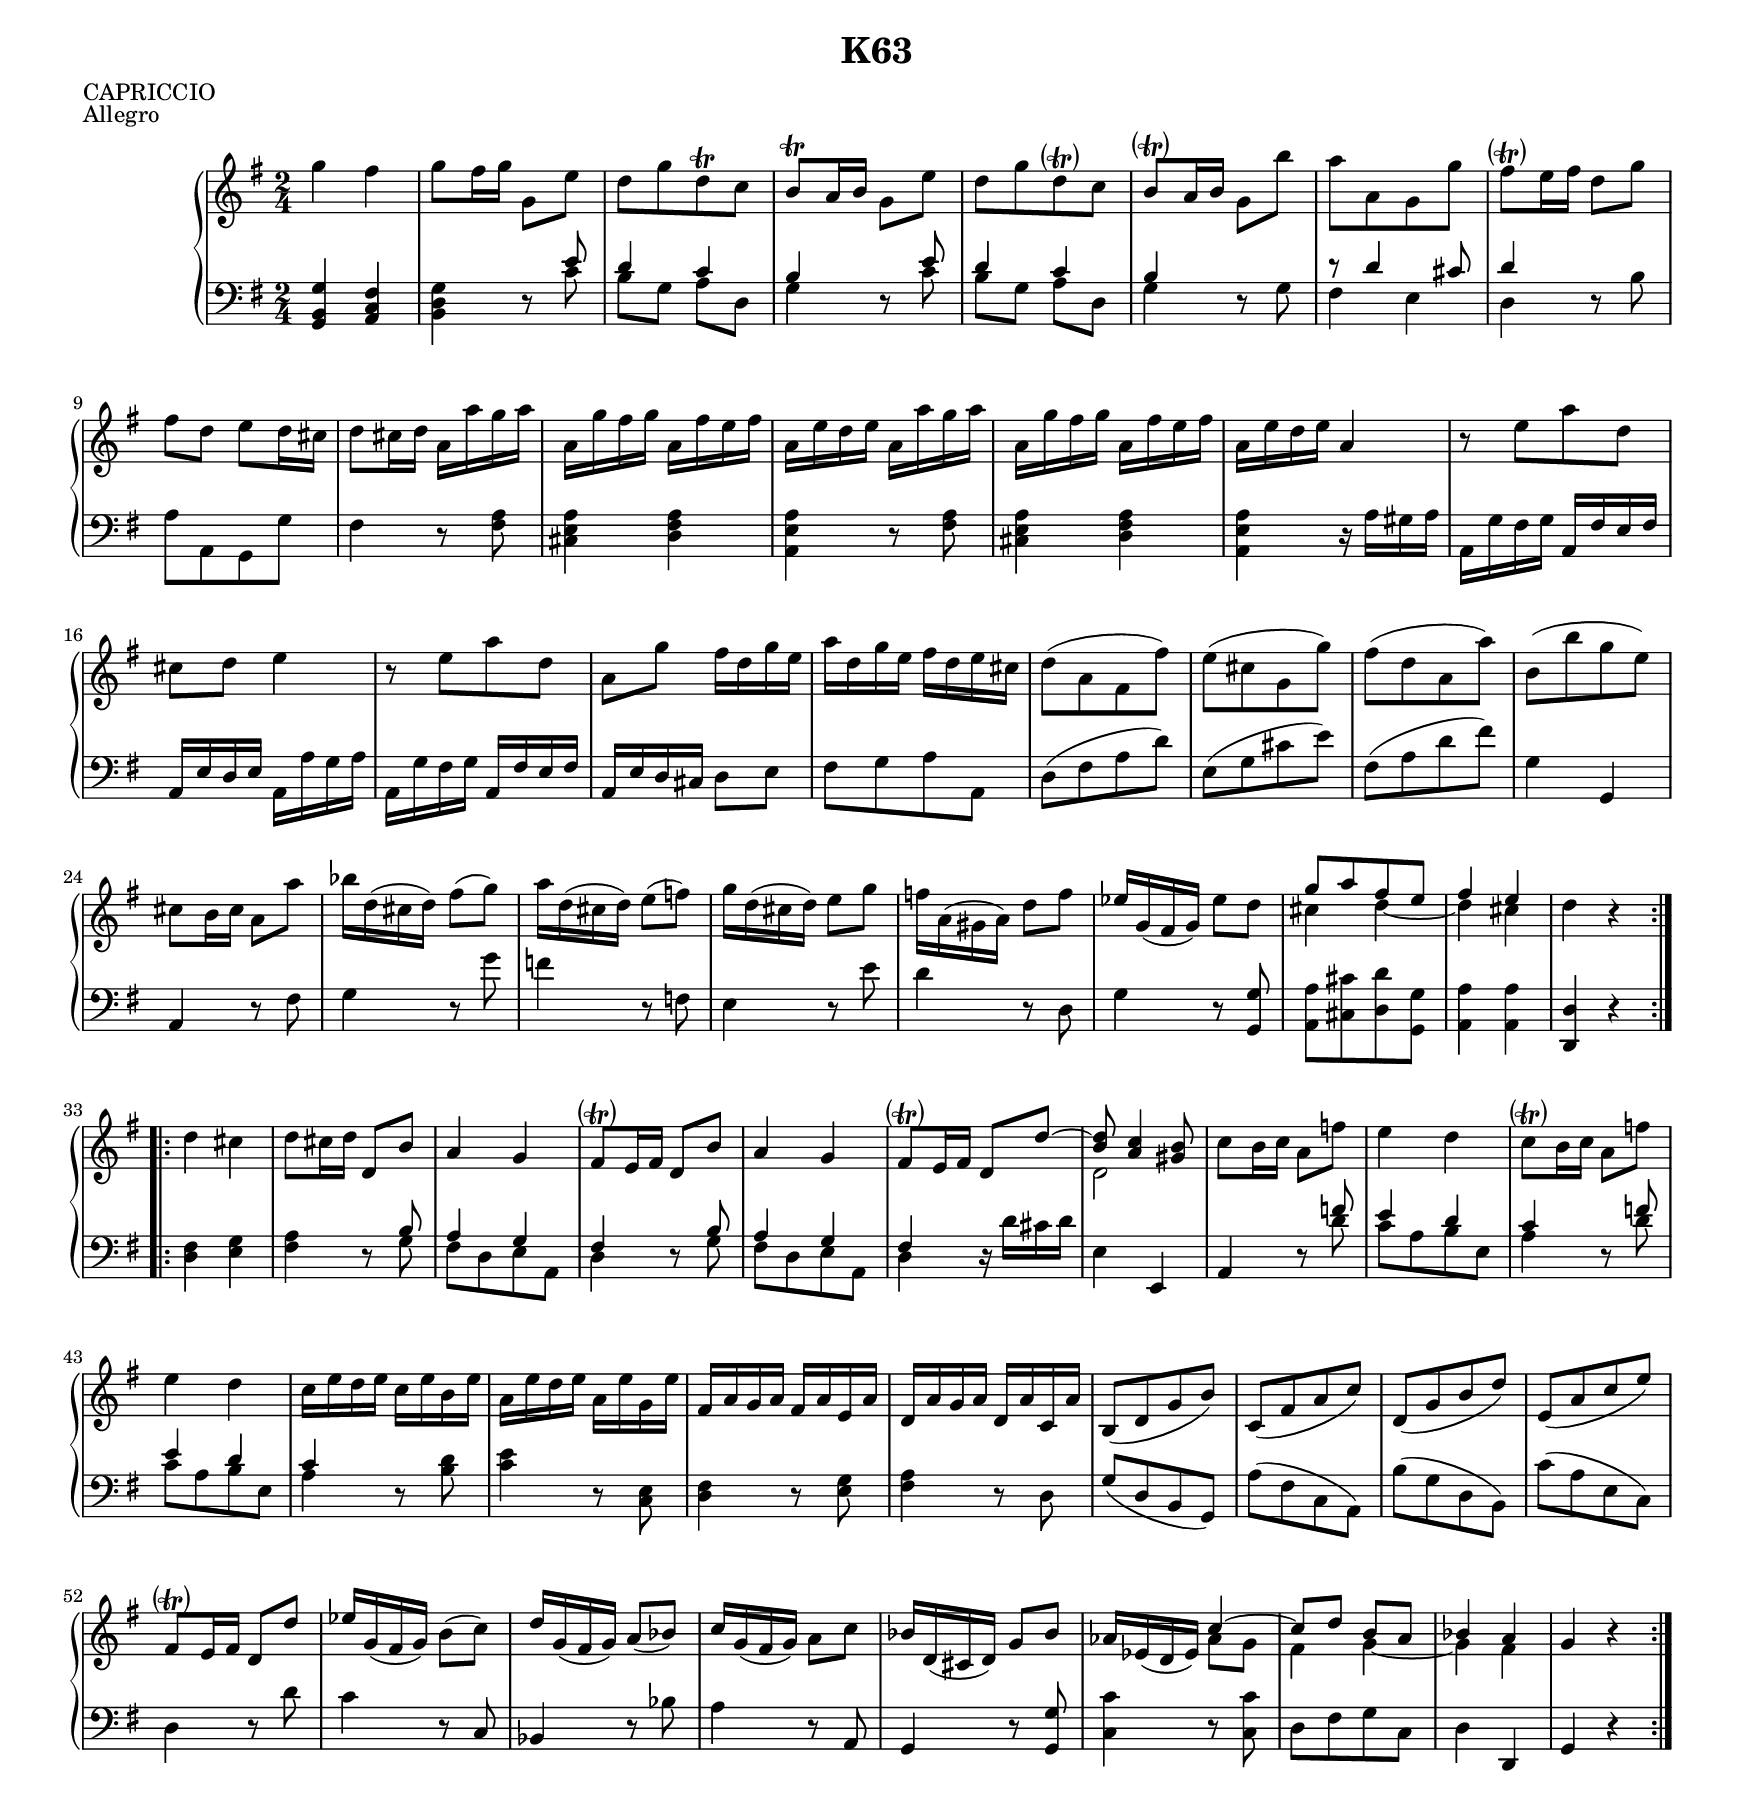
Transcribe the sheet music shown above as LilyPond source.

\version "2.18.2"
\version "2.18.2"

su = \stemUp
sd = \stemDown
sn = \stemNeutral
tu = \tieUp
td = \tieDown
tn = \tieNeutral
cstr = \change Staff = "right"
cstl = \change Staff = "left"

global = {
  \key g \major
  \time 2/4
  \override ParenthesesItem #'font-size = #+2
}

right = \relative c''' {
  \global
 
  \repeat volta 2 {
    g4 fis
    g8 fis16 g g,8 e'
    d[ g d-\trill c]
    b-\trill a16 b g8 e'
    d[ g d-\parenthesize-\trill c]
    
    b-\parenthesize-\trill a16 b g8 b'
    a[ a, g g']
    fis-\parenthesize-\trill e16 fis d8 g
    fis d e d16 cis
    d8 cis16 d
    
    \repeat unfold 2 {
      a a' g a
      a, g' fis g a, fis' e fis
      a, e' d e }
    a,4 r8 e'[ a d,]

    cis d e4
    r8 e[ a d,]
    a g' fis16 d g e
    a d, g e fis d e cis
    d8([ a fis fis')]
    
    e([ cis g g')]
    fis([ d a a')]
    b,([ b' g e)]
    cis b16 cis a8 a'
    bes16 d,( cis d) fis8( g)
    a16 d,( cis d) e8( f)
    
    g16 d( cis d) e8 g
    f16 a,( gis a) d8 f
    ees16 g,( fis g) ees'8 d
    <<{ g8[ a fis e] fis4 e } \\ { cis4 d~ d cis }>>
    d4 r
  }
  
  \repeat volta 2 {
    d4 cis
    d8 cis16 d d,8 b'
    \repeat unfold 2 {
      a4 g
      fis8-\parenthesize-\trill e16 fis
    } \alternative {
      { d8 b' }
      { <<{ d, d' ~ <b d> <a c>4 <gis b>8 } \\ { s4 d2 }>> }
    }
    
    c'8 b16 c a8 f'
    e4 d
    c8-\parenthesize-\trill b16 c a8 f'
    e4 d
    c16 e d e c e b e
    
    a, e' d e a, e' g, e'
    fis, a g a fis a e a
    d, a' g a d, a' c, a'
    b,8[( d g b])
    c,[( fis a c])
    
    d,[( g b d])
    e,[( a c e])
    fis,-\parenthesize-\trill e16 fis d8 d'
    ees16 g,( fis g) b8( c)
    d16 g,( fis g) a8( bes)
    
    c16 g( fis g) a8 c
    bes16 d,( cis d) g8 bes
    aes16 ees( d ees)
    <<{ c'4 ~ c8 d b a bes4 a } \\
      { aes8 g fis4 g ~ g fis }>>
    g4 r
  }
}
 
left = \relative c {
  \global
  
  \repeat volta 2 {
    <g b g'>4 <a c fis>
    <b d g> \repeat unfold 2 {
      r8 <<{ e'8 d4 c b } \\ 
        { c8 b g a d, g4 }>> }
    
    r8 g
    <<{ r d'4 cis8 d4 } \\ { fis,4 e d }>>
    r8 b'
    a[ a, g g']
    fis4 \repeat unfold 2 {
      r8 <fis a>
      <cis e a>4 <d fis a>
      <a e' a>4 }
    r16 a' gis a
    
    a, g' fis g a, fis' e fis
    a, e' d e a, a' g a
    a, g' fis g a, fis' e fis
    a, e' d cis d8 e
    fis[ g a a,]
    d([ fis a d)]
    
    e,([ g cis e)]
    fis,([ a d fis)]
    g,4 g,
    a r8 fis'
    g4 r8 g'
    f4 r8 f,
    
    e4 r8 e'
    d4 r8 d,
    g4 r8 <g, g'>
    <a a'>[ <cis cis'> <d d'> <g, g'>]
    <a a'>4 q
    <d, d'> r
  }
  
  \repeat volta 2 {
    <d' fis>4 <e g>
    <fis a> \repeat unfold 2 {
      r8 <<{ b8 a4 g fis } \\ { g8 fis[ d e a,] d4 }>> }
    r16 d' cis d
    
    e,4 e,
    a \repeat unfold 2 {
      r8 <<{ f'' e4 d c } \\ { d8 c[ a b e,] a4 }>> }
    r8 <b d>
    
    <c e>4 r8 <c, e>
    <d fis>4 r8 <e g> 
    <fis a>4 r8 d
    g[( d b g])
    a'[( fis c a])
    
    b'[( g d b])
    c'[( a e c])
    d4 r8 d'
    c4 r8 c,
    bes4 r8 bes'
    
    a4 r8 a,
    g4 r8 <g g'>
    <c c'>4 r8 q
    d[ fis g c,]
    d4 d,
    g4 r
  }
}

\header {
  title = "K63"
  meter = "CAPRICCIO"
  piece = "Allegro"
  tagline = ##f
}


#(set-global-staff-size 20)

\paper {
  #(set-paper-size "a3")
  print-page-number = ##f
  between-system-padding = #0.1
  between-system-space = #0.1
  ragged-last-bottom = ##f
  ragged-bottom = ##f
  top-margin = 12 \cm
  bottom-margin = .3 \cm
}

\score {
  \new PianoStaff <<
    \new Staff = "right" {
        \right
    }
    \new Staff = "left" { 
      \clef bass \left
    }
  >>
  \layout { }
}
